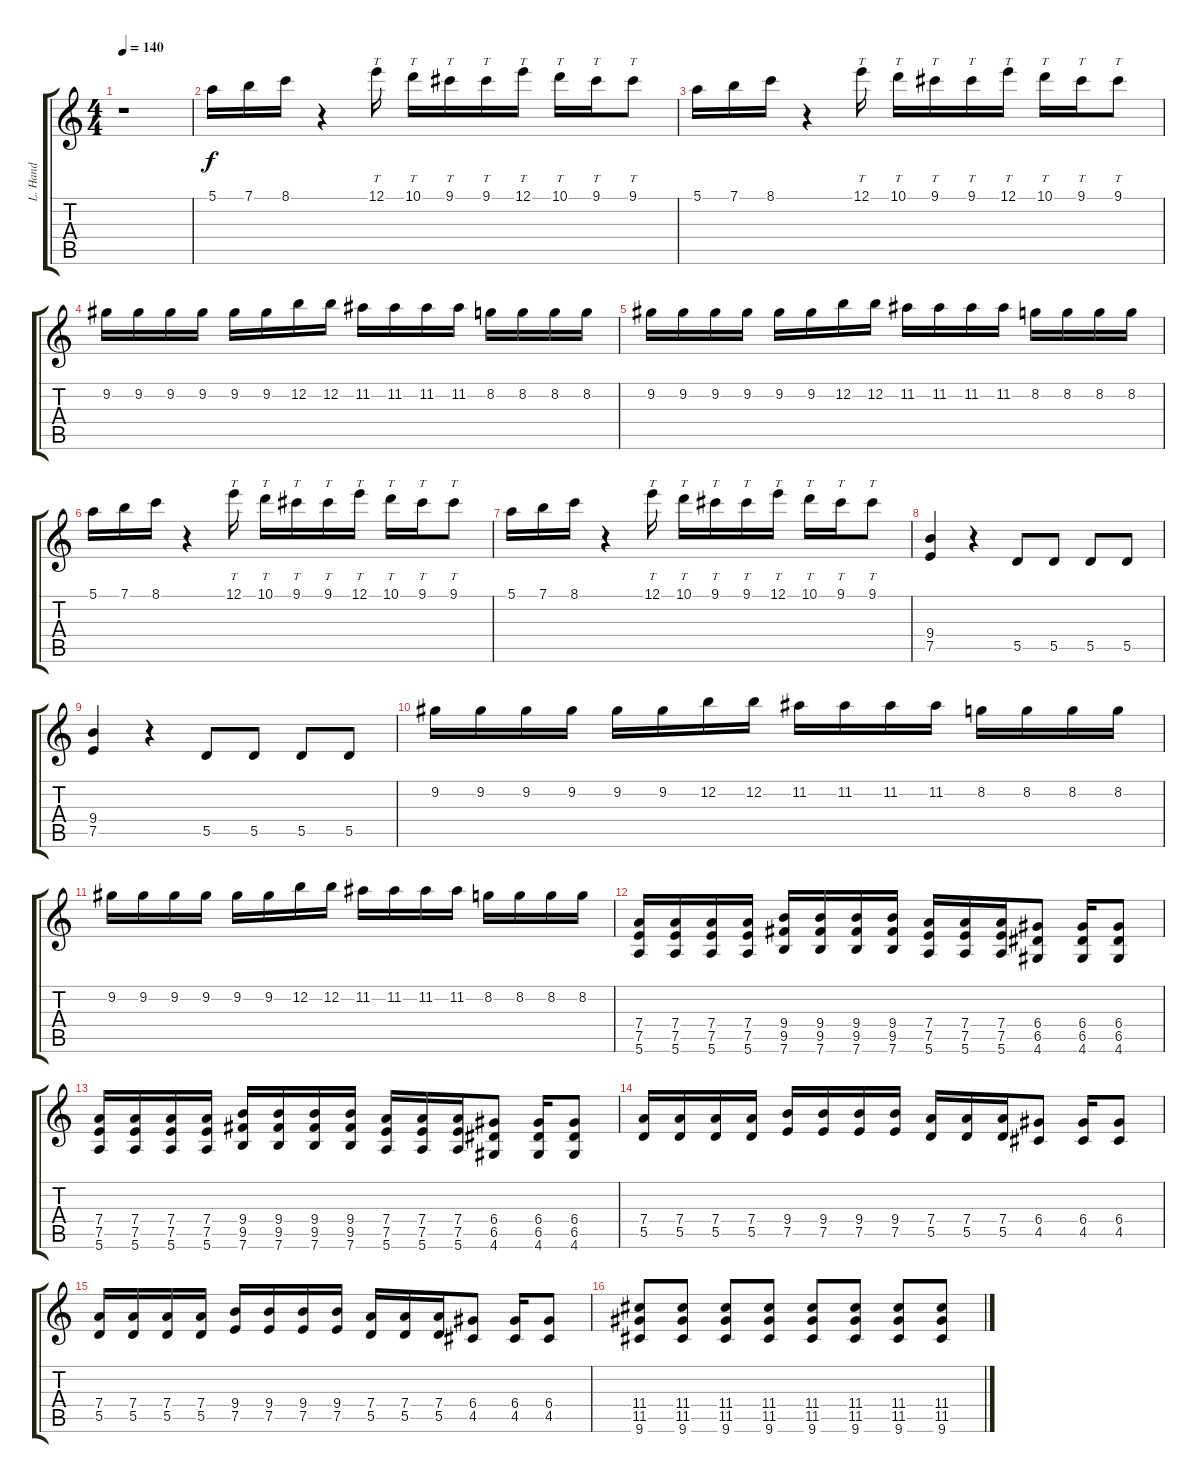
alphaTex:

\track ("L. Hand" "L. Hand") {instrument overdrivenguitar}
\staff {score tabs}
\tuning (E4 B3 G3 D3 A2 E2) {hide}
\ts (4 4)
\tempo 140
\clef g2
\ks c
r.1{dy f instrument overdrivenguitar} |
5.1.16 7.1.16 8.1.16 r.4 12.1.16{tt} 10.1.16{tt} 9.1.16{tt} 9.1.16{tt} 12.1.16{tt} 10.1.16{tt} 9.1.16{tt} 9.1.8{tt} |
5.1.16 7.1.16 8.1.16 r.4 12.1.16{tt} 10.1.16{tt} 9.1.16{tt} 9.1.16{tt} 12.1.16{tt} 10.1.16{tt} 9.1.16{tt} 9.1.8{tt} |
9.2.16{instrument harpsichord} 9.2.16 9.2.16 9.2.16 9.2.16 9.2.16 12.2.16 12.2.16 11.2.16 11.2.16 11.2.16 11.2.16 8.2.16 8.2.16 8.2.16 8.2.16 |
9.2.16 9.2.16 9.2.16 9.2.16 9.2.16 9.2.16 12.2.16 12.2.16 11.2.16 11.2.16 11.2.16 11.2.16 8.2.16 8.2.16 8.2.16 8.2.16 |
5.1.16{instrument overdrivenguitar} 7.1.16 8.1.16 r.4 12.1.16{tt} 10.1.16{tt} 9.1.16{tt} 9.1.16{tt} 12.1.16{tt} 10.1.16{tt} 9.1.16{tt} 9.1.8{tt} |
5.1.16 7.1.16 8.1.16 r.4 12.1.16{tt} 10.1.16{tt} 9.1.16{tt} 9.1.16{tt} 12.1.16{tt} 10.1.16{tt} 9.1.16{tt} 9.1.8{tt} |
(9.4 7.5).4 r.4 5.5.8 5.5.8 5.5.8 5.5.8 |
(9.4 7.5).4 r.4 5.5.8 5.5.8 5.5.8 5.5.8 |
9.2.16{instrument harpsichord} 9.2.16 9.2.16 9.2.16 9.2.16 9.2.16 12.2.16 12.2.16 11.2.16 11.2.16 11.2.16 11.2.16 8.2.16 8.2.16 8.2.16 8.2.16 |
9.2.16 9.2.16 9.2.16 9.2.16 9.2.16 9.2.16 12.2.16 12.2.16 11.2.16 11.2.16 11.2.16 11.2.16 8.2.16 8.2.16 8.2.16 8.2.16 |
(7.4 7.5 5.6).16 (7.4 7.5 5.6).16 (7.4 7.5 5.6).16 (7.4 7.5 5.6).16 (9.4 9.5 7.6).16 (9.4 9.5 7.6).16 (9.4 9.5 7.6).16 (9.4 9.5 7.6).16 (7.4 7.5 5.6).16 (7.4 7.5 5.6).16 (7.4 7.5 5.6).16 (6.4 6.5 4.6).8 (6.4 6.5 4.6).16 (6.4 6.5 4.6).8 |
(7.4 7.5 5.6).16 (7.4 7.5 5.6).16 (7.4 7.5 5.6).16 (7.4 7.5 5.6).16 (9.4 9.5 7.6).16 (9.4 9.5 7.6).16 (9.4 9.5 7.6).16 (9.4 9.5 7.6).16 (7.4 7.5 5.6).16 (7.4 7.5 5.6).16 (7.4 7.5 5.6).16 (6.4 6.5 4.6).8 (6.4 6.5 4.6).16 (6.4 6.5 4.6).8 |
(7.4 5.5).16 (7.4 5.5).16 (7.4 5.5).16 (7.4 5.5).16 (9.4 7.5).16 (9.4 7.5).16 (9.4 7.5).16 (9.4 7.5).16 (7.4 5.5).16 (7.4 5.5).16 (7.4 5.5).16 (6.4 4.5).8 (6.4 4.5).16 (6.4 4.5).8 |
(7.4 5.5).16 (7.4 5.5).16 (7.4 5.5).16 (7.4 5.5).16 (9.4 7.5).16 (9.4 7.5).16 (9.4 7.5).16 (9.4 7.5).16 (7.4 5.5).16 (7.4 5.5).16 (7.4 5.5).16 (6.4 4.5).8 (6.4 4.5).16 (6.4 4.5).8 |
(11.4 11.5 9.6).8{instrument overdrivenguitar} (11.4 11.5 9.6).8 (11.4 11.5 9.6).8 (11.4 11.5 9.6).8 (11.4 11.5 9.6).8 (11.4 11.5 9.6).8 (11.4 11.5 9.6).8 (11.4 11.5 9.6).8
